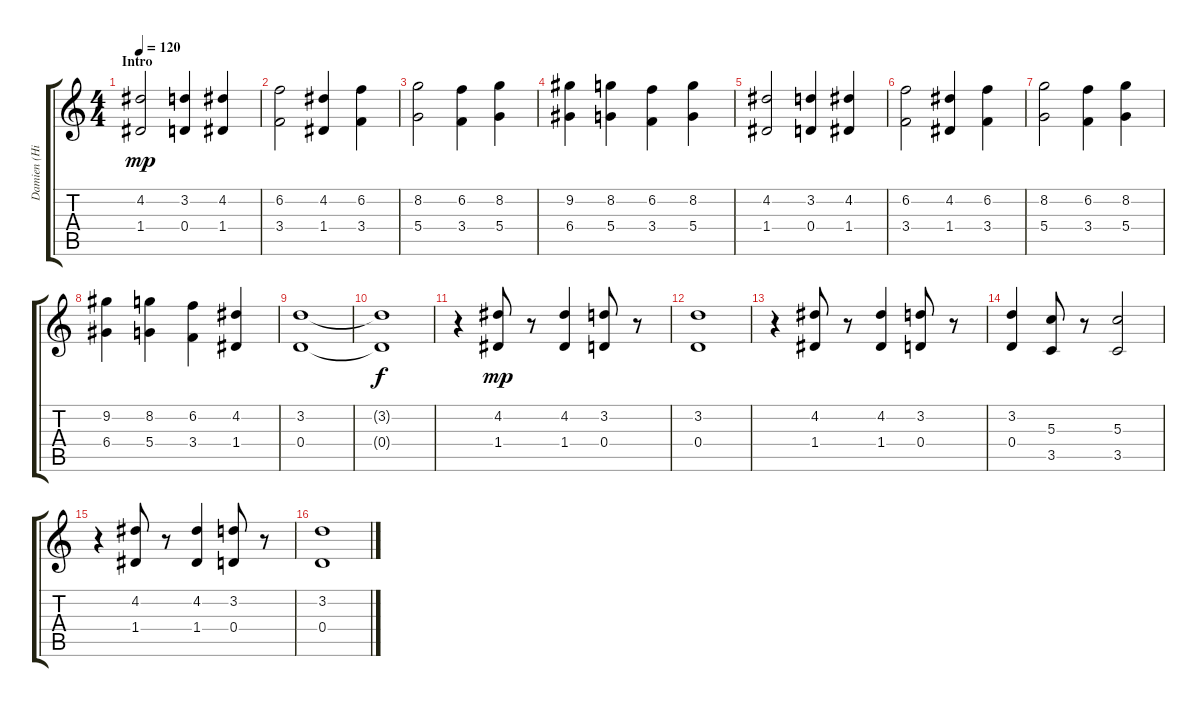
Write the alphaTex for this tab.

\track ("Damien (HighKeyb)" "Damien (Hi") {instrument stringensemble1}
\staff {score tabs}
\tuning (E5 B4 G4 D4 A3 D3) {hide}
\ts (4 4)
\section ("" "Intro")
\tempo 120
\clef g2
\ks c
(4.2 1.4).2{dy mp volume 13 balance 10 instrument stringensemble1} (3.2 0.4).4 (4.2 1.4).4 |
(6.2 3.4).2 (4.2 1.4).4 (6.2 3.4).4 |
(8.2 5.4).2 (6.2 3.4).4 (8.2 5.4).4 |
(9.2 6.4).4 (8.2 5.4).4 (6.2 3.4).4 (8.2 5.4).4 |
(4.2 1.4).2 (3.2 0.4).4 (4.2 1.4).4 |
(6.2 3.4).2 (4.2 1.4).4 (6.2 3.4).4 |
(8.2 5.4).2 (6.2 3.4).4 (8.2 5.4).4 |
(9.2 6.4).4 (8.2 5.4).4 (6.2 3.4).4 (4.2 1.4).4 |
(3.2 0.4).1 |
(3.2{t} 0.4{t}).1{dy f} |
r.4 (4.2 1.4).8{dy mp} r.8 (4.2 1.4).4 (3.2 0.4).8 r.8 |
(3.2 0.4).1 |
r.4 (4.2 1.4).8 r.8 (4.2 1.4).4 (3.2 0.4).8 r.8 |
(3.2 0.4).4 (5.3 3.5).8 r.8 (5.3 3.5).2 |
r.4 (4.2 1.4).8 r.8 (4.2 1.4).4 (3.2 0.4).8 r.8 |
(3.2 0.4).1
